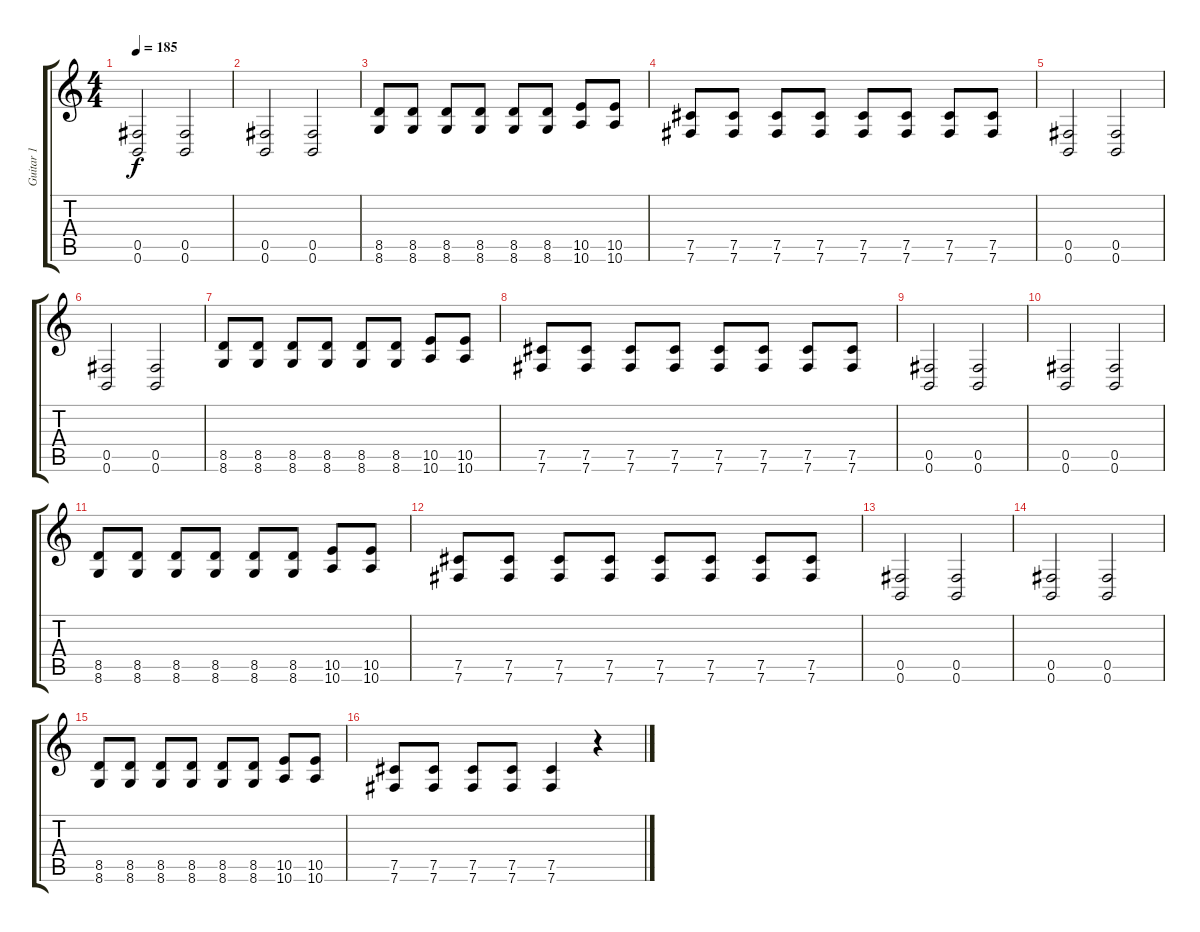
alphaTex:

\track ("Guitar 1" "Guitar 1") {instrument distortionguitar}
\staff {score tabs}
\tuning (Db4 Ab3 E3 B2 Gb2 B1) {hide}
\ts (4 4)
\tempo 185
\clef g2
\ks c
(0.5 0.6).2{dy f} (0.5 0.6).2 |
(0.5 0.6).2 (0.5 0.6).2 |
(8.5 8.6).8 (8.5 8.6).8 (8.5 8.6).8 (8.5 8.6).8 (8.5 8.6).8 (8.5 8.6).8 (10.5 10.6).8 (10.5 10.6).8 |
(7.5 7.6).8 (7.5 7.6).8 (7.5 7.6).8 (7.5 7.6).8 (7.5 7.6).8 (7.5 7.6).8 (7.5 7.6).8 (7.5 7.6).8 |
(0.5 0.6).2 (0.5 0.6).2 |
(0.5 0.6).2 (0.5 0.6).2 |
(8.5 8.6).8 (8.5 8.6).8 (8.5 8.6).8 (8.5 8.6).8 (8.5 8.6).8 (8.5 8.6).8 (10.5 10.6).8 (10.5 10.6).8 |
(7.5 7.6).8 (7.5 7.6).8 (7.5 7.6).8 (7.5 7.6).8 (7.5 7.6).8 (7.5 7.6).8 (7.5 7.6).8 (7.5 7.6).8 |
(0.5 0.6).2 (0.5 0.6).2 |
(0.5 0.6).2 (0.5 0.6).2 |
(8.5 8.6).8 (8.5 8.6).8 (8.5 8.6).8 (8.5 8.6).8 (8.5 8.6).8 (8.5 8.6).8 (10.5 10.6).8 (10.5 10.6).8 |
(7.5 7.6).8 (7.5 7.6).8 (7.5 7.6).8 (7.5 7.6).8 (7.5 7.6).8 (7.5 7.6).8 (7.5 7.6).8 (7.5 7.6).8 |
(0.5 0.6).2 (0.5 0.6).2 |
(0.5 0.6).2 (0.5 0.6).2 |
(8.5 8.6).8 (8.5 8.6).8 (8.5 8.6).8 (8.5 8.6).8 (8.5 8.6).8 (8.5 8.6).8 (10.5 10.6).8 (10.5 10.6).8 |
(7.5 7.6).8 (7.5 7.6).8 (7.5 7.6).8 (7.5 7.6).8 (7.5 7.6).4 r.4
